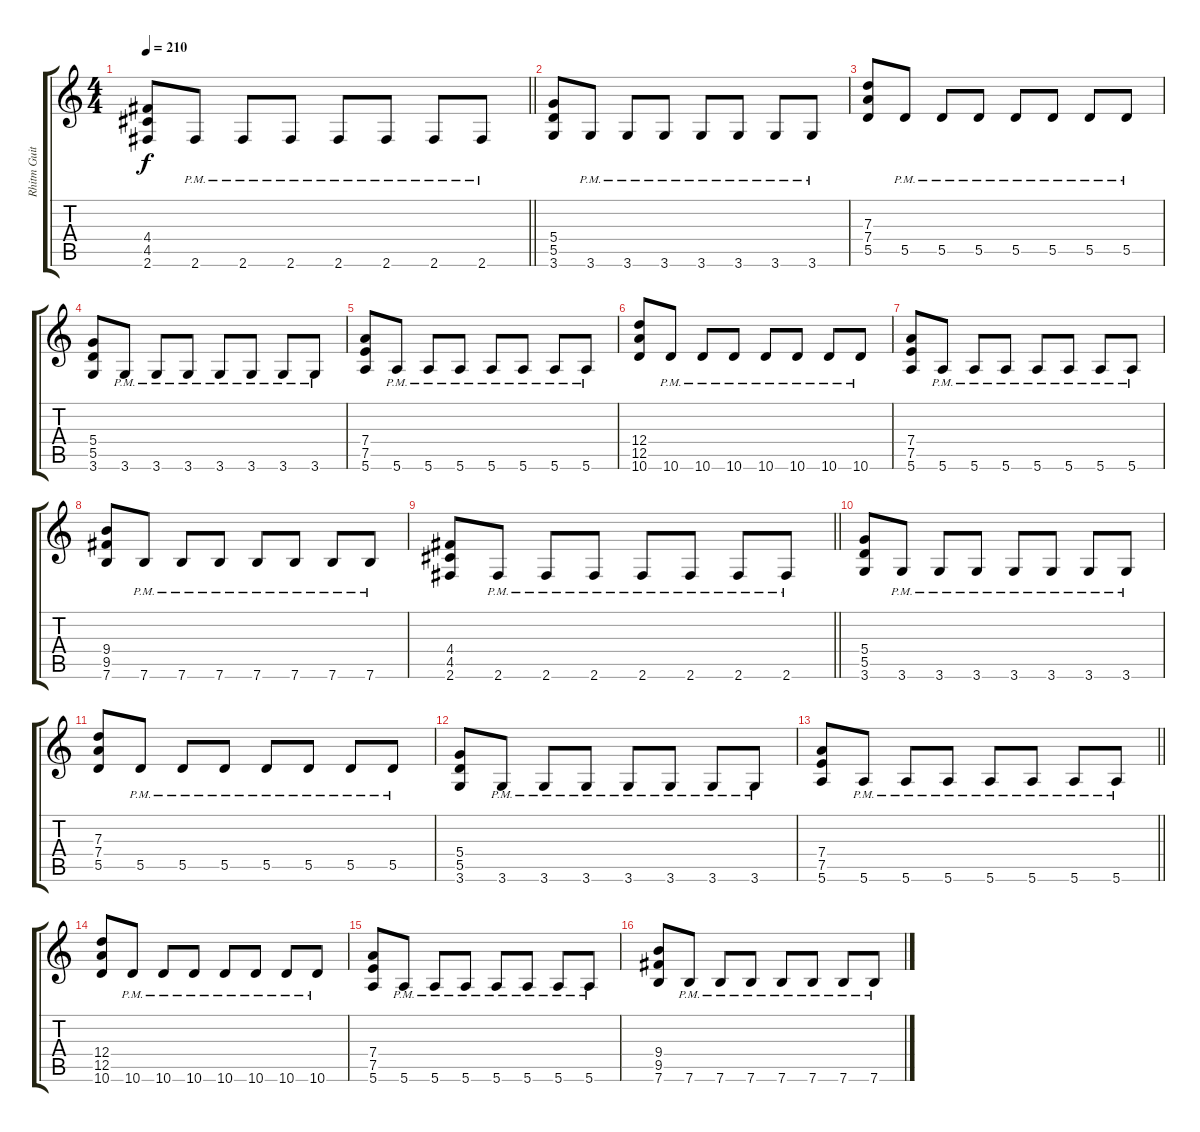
\track ("Rhitm Guitar" "Rhitm Guit") {instrument distortionguitar}
\staff {score tabs}
\tuning (E4 B3 G3 D3 A2 E2) {hide}
\ts (4 4)
\tempo 210
\clef g2
\barLineRight lightlight
\ks c
(4.4 4.5 2.6).8{dy f} 2.6{pm}.8 2.6{pm}.8 2.6{pm}.8 2.6{pm}.8 2.6{pm}.8 2.6{pm}.8 2.6{pm}.8 |
(5.4 5.5 3.6).8 3.6{pm}.8 3.6{pm}.8 3.6{pm}.8 3.6{pm}.8 3.6{pm}.8 3.6{pm}.8 3.6{pm}.8 |
(7.3 7.4 5.5).8 5.5{pm}.8 5.5{pm}.8 5.5{pm}.8 5.5{pm}.8 5.5{pm}.8 5.5{pm}.8 5.5{pm}.8 |
(5.4 5.5 3.6).8 3.6{pm}.8 3.6{pm}.8 3.6{pm}.8 3.6{pm}.8 3.6{pm}.8 3.6{pm}.8 3.6{pm}.8 |
(7.4 7.5 5.6).8 5.6{pm}.8 5.6{pm}.8 5.6{pm}.8 5.6{pm}.8 5.6{pm}.8 5.6{pm}.8 5.6{pm}.8 |
(12.4 12.5 10.6).8 10.6{pm}.8 10.6{pm}.8 10.6{pm}.8 10.6{pm}.8 10.6{pm}.8 10.6{pm}.8 10.6{pm}.8 |
(7.4 7.5 5.6).8 5.6{pm}.8 5.6{pm}.8 5.6{pm}.8 5.6{pm}.8 5.6{pm}.8 5.6{pm}.8 5.6{pm}.8 |
(9.4 9.5 7.6).8 7.6{pm}.8 7.6{pm}.8 7.6{pm}.8 7.6{pm}.8 7.6{pm}.8 7.6{pm}.8 7.6{pm}.8 |
\barLineRight lightlight
(4.4 4.5 2.6).8 2.6{pm}.8 2.6{pm}.8 2.6{pm}.8 2.6{pm}.8 2.6{pm}.8 2.6{pm}.8 2.6{pm}.8 |
(5.4 5.5 3.6).8 3.6{pm}.8 3.6{pm}.8 3.6{pm}.8 3.6{pm}.8 3.6{pm}.8 3.6{pm}.8 3.6{pm}.8 |
(7.3 7.4 5.5).8 5.5{pm}.8 5.5{pm}.8 5.5{pm}.8 5.5{pm}.8 5.5{pm}.8 5.5{pm}.8 5.5{pm}.8 |
(5.4 5.5 3.6).8 3.6{pm}.8 3.6{pm}.8 3.6{pm}.8 3.6{pm}.8 3.6{pm}.8 3.6{pm}.8 3.6{pm}.8 |
\barLineRight lightlight
(7.4 7.5 5.6).8 5.6{pm}.8 5.6{pm}.8 5.6{pm}.8 5.6{pm}.8 5.6{pm}.8 5.6{pm}.8 5.6{pm}.8 |
\section ("" "")
(12.4 12.5 10.6).8 10.6{pm}.8 10.6{pm}.8 10.6{pm}.8 10.6{pm}.8 10.6{pm}.8 10.6{pm}.8 10.6{pm}.8 |
(7.4 7.5 5.6).8 5.6{pm}.8 5.6{pm}.8 5.6{pm}.8 5.6{pm}.8 5.6{pm}.8 5.6{pm}.8 5.6{pm}.8 |
(9.4 9.5 7.6).8 7.6{pm}.8 7.6{pm}.8 7.6{pm}.8 7.6{pm}.8 7.6{pm}.8 7.6{pm}.8 7.6{pm}.8
